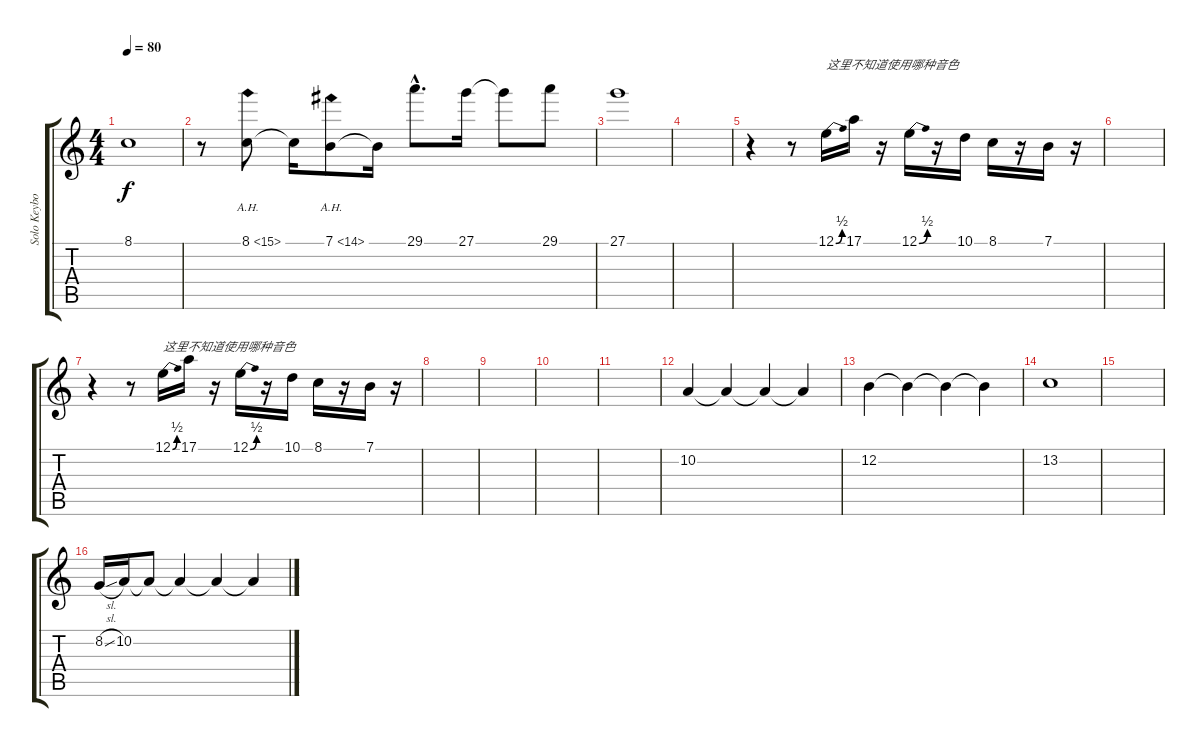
\track ("Solo Keyboard" "Solo Keybo") {instrument flute}
\staff {score tabs}
\tuning (E4 B3 G3 D3 A2 E2) {hide}
\ts (4 4)
\tempo 80
\clef g2
\ks c
8.1.1{dy f} |
r.8{volume 15 instrument stringensemble2} 8.1{ah 7}.8 8.1{t}.16 7.1{ah 7}.8 7.1{t}.16 29.1{hac}.8{d} 27.1.16 27.1{t}.8 29.1.8 |
27.1.1 |
|
r.4{volume 6 instrument choiraahs} r.8 12.1{be (bend 0 0 60 2)}.16{txt "这里不知道使用哪种音色"} 17.1.16 r.16 12.1{be (bend 0 0 60 2)}.16 r.16 10.1.16 8.1.16 r.16 7.1.16 r.16 |
|
r.4{volume 6 instrument choiraahs} r.8 12.1{be (bend 0 0 60 2)}.16{txt "这里不知道使用哪种音色"} 17.1.16 r.16 12.1{be (bend 0 0 60 2)}.16 r.16 10.1.16 8.1.16 r.16 7.1.16 r.16 |
|
|
|
|
10.2.4{volume 7 instrument stringensemble2} 10.2{t}.4 10.2{t}.4 10.2{t}.4 |
12.2.4 12.2{t}.4 12.2{t}.4 12.2{t}.4 |
13.2.1 |
|
8.2{sl}.16 10.2.16 10.2{t}.8 10.2{t}.4 10.2{t}.4 10.2{t}.4
